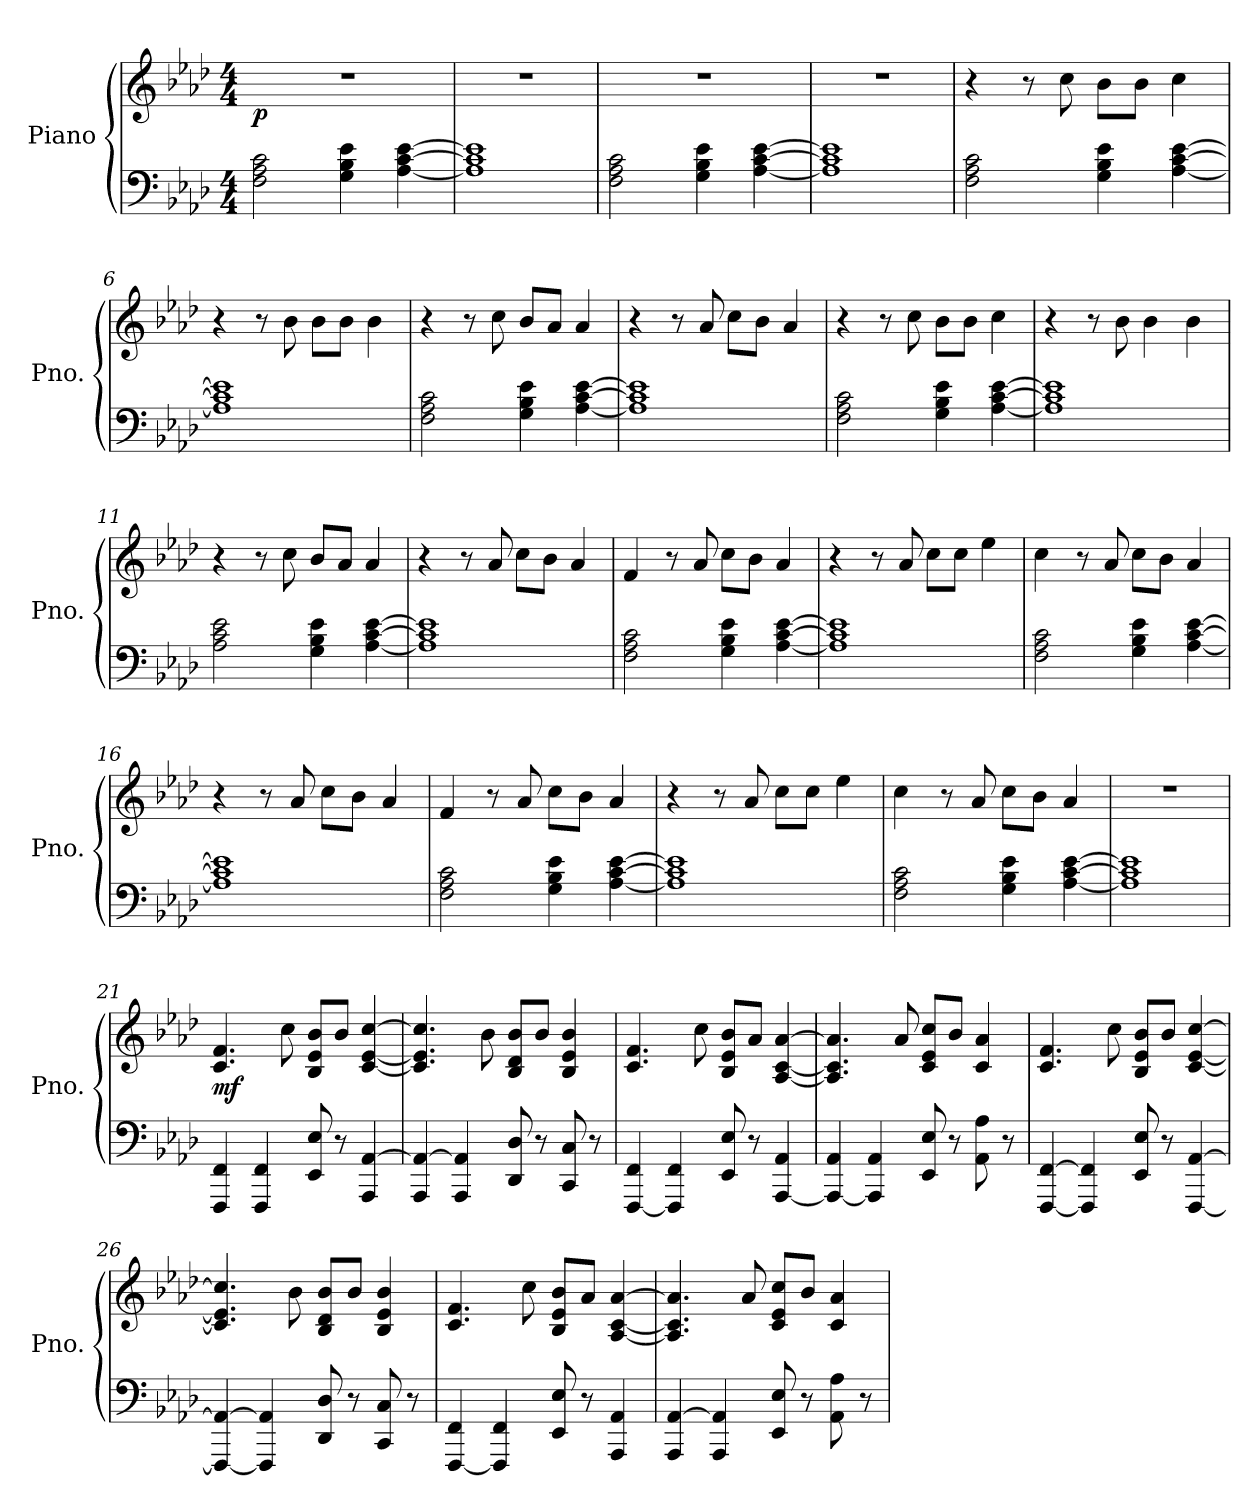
**kern	**kern	**dynam
*part1	*part1	*part1
*staff2	*staff1	*staff1/2
*I"Piano	*	*
*I'Pno.	*	*
*clefF4	*clefG2	*
*k[b-e-a-d-]	*k[b-e-a-d-]	*
*M4/4	*M4/4	*
*MM109	*MM109	*
=1	=1	=1
!	!	!LO:DY:b
2F\ 2A-\ 2c\	1r	p
4G\ 4B-\ 4e-\	.	.
[4A-\ [4c\ [4e-\	.	.
=2	=2	=2
1A-] 1c] 1e-]	1r	.
=3	=3	=3
2F\ 2A-\ 2c\	1r	.
4G\ 4B-\ 4e-\	.	.
[4A-\ [4c\ [4e-\	.	.
=4	=4	=4
1A-] 1c] 1e-]	1r	.
=5	=5	=5
2F\ 2A-\ 2c\	4r	.
.	8r	.
.	8cc\	.
4G\ 4B-\ 4e-\	8b-\L	.
.	8b-\J	.
[4A-\ [4c\ [4e-\	4cc\	.
=6	=6	=6
1A-] 1c] 1e-]	4r	.
.	8r	.
.	8b-\	.
.	8b-\L	.
.	8b-\J	.
.	4b-\	.
=7	=7	=7
2F\ 2A-\ 2c\	4r	.
.	8r	.
.	8cc\	.
4G\ 4B-\ 4e-\	8b-/L	.
.	8a-/J	.
[4A-\ [4c\ [4e-\	4a-/	.
=8	=8	=8
1A-] 1c] 1e-]	4r	.
.	8r	.
.	8a-/	.
.	8cc\L	.
.	8b-\J	.
.	4a-/	.
!!LO:LB:g=z
=9	=9	=9
2F\ 2A-\ 2c\	4r	.
.	8r	.
.	8cc\	.
4G\ 4B-\ 4e-\	8b-\L	.
.	8b-\J	.
[4A-\ [4c\ [4e-\	4cc\	.
=10	=10	=10
1A-] 1c] 1e-]	4r	.
.	8r	.
.	8b-\	.
.	4b-\	.
.	4b-\	.
=11	=11	=11
2A-\ 2c\ 2e-\	4r	.
.	8r	.
.	8cc\	.
4G\ 4B-\ 4e-\	8b-/L	.
.	8a-/J	.
[4A-\ [4c\ [4e-\	4a-/	.
=12	=12	=12
1A-] 1c] 1e-]	4r	.
.	8r	.
.	8a-/	.
.	8cc\L	.
.	8b-\J	.
.	4a-/	.
=13	=13	=13
2F\ 2A-\ 2c\	4f/	.
.	8r	.
.	8a-/	.
4G\ 4B-\ 4e-\	8cc\L	.
.	8b-\J	.
[4A-\ [4c\ [4e-\	4a-/	.
=14	=14	=14
1A-] 1c] 1e-]	4r	.
.	8r	.
.	8a-/	.
.	8cc\L	.
.	8cc\J	.
.	4ee-\	.
!!LO:LB:g=z
=15	=15	=15
2F\ 2A-\ 2c\	4cc\	.
.	8r	.
.	8a-/	.
4G\ 4B-\ 4e-\	8cc\L	.
.	8b-\J	.
[4A-\ [4c\ [4e-\	4a-/	.
=16	=16	=16
1A-] 1c] 1e-]	4r	.
.	8r	.
.	8a-/	.
.	8cc\L	.
.	8b-\J	.
.	4a-/	.
=17	=17	=17
2F\ 2A-\ 2c\	4f/	.
.	8r	.
.	8a-/	.
4G\ 4B-\ 4e-\	8cc\L	.
.	8b-\J	.
[4A-\ [4c\ [4e-\	4a-/	.
=18	=18	=18
1A-] 1c] 1e-]	4r	.
.	8r	.
.	8a-/	.
.	8cc\L	.
.	8cc\J	.
.	4ee-\	.
=19	=19	=19
2F\ 2A-\ 2c\	4cc\	.
.	8r	.
.	8a-/	.
4G\ 4B-\ 4e-\	8cc\L	.
.	8b-\J	.
[4A-\ [4c\ [4e-\	4a-/	.
=20	=20	=20
1A-] 1c] 1e-]	1r	.
=21	=21	=21
!	!	!LO:DY:b
4FFF/ 4FF/	4.c/ 4.f/	mf
4FFF/ 4FF/	.	.
.	8cc\	.
8EE-/ 8E-/	8B-/ 8e-/ 8b-/L	.
8r	8b-/J	.
4AAA-/ [4AA-/	[4c/ [4e-/ [4cc/	.
!!LO:LB:g=z
=22	=22	=22
4AAA-/ 4AA-/_	4.c/] 4.e-/] 4.cc/]	.
4AAA-/ 4AA-/]	.	.
.	8b-\	.
8DD-/ 8D-/	8B-/ 8d-/ 8b-/L	.
8r	8b-/J	.
8CC/ 8C/	4B-/ 4e-/ 4b-/	.
8r	.	.
=23	=23	=23
[4FFF/ 4FF/	4.c/ 4.f/	.
4FFF/] 4FF/	.	.
.	8cc\	.
8EE-/ 8E-/	8B-/ 8e-/ 8b-/L	.
8r	8a-/J	.
[4AAA-/ 4AA-/	[4A-/ [4c/ [4a-/	.
=24	=24	=24
4AAA-/_ 4AA-/	4.A-/] 4.c/] 4.a-/]	.
4AAA-/] 4AA-/	.	.
.	8a-/	.
8EE-/ 8E-/	8c/ 8e-/ 8cc/L	.
8r	8b-/J	.
8AA-\ 8A-\	4c/ 4a-/	.
8r	.	.
=25	=25	=25
[4FFF/ [4FF/	4.c/ 4.f/	.
4FFF/] 4FF/]	.	.
.	8cc\	.
8EE-/ 8E-/	8B-/ 8e-/ 8b-/L	.
8r	8b-/J	.
[4FFF/ [4AA-/	[4c/ [4e-/ [4cc/	.
=26	=26	=26
4FFF/_ 4AA-/_	4.c/] 4.e-/] 4.cc/]	.
4FFF/] 4AA-/]	.	.
.	8b-\	.
8DD-/ 8D-/	8B-/ 8d-/ 8b-/L	.
8r	8b-/J	.
8CC/ 8C/	4B-/ 4e-/ 4b-/	.
8r	.	.
!!LO:LB:g=z
=27	=27	=27
[4FFF/ 4FF/	4.c/ 4.f/	.
4FFF/] 4FF/	.	.
.	8cc\	.
8EE-/ 8E-/	8B-/ 8e-/ 8b-/L	.
8r	8a-/J	.
4AAA-/ 4AA-/	[4A-/ [4c/ [4a-/	.
=28	=28	=28
4AAA-/ [4AA-/	4.A-/] 4.c/] 4.a-/]	.
4AAA-/ 4AA-/]	.	.
.	8a-/	.
8EE-/ 8E-/	8c/ 8e-/ 8cc/L	.
8r	8b-/J	.
8AA-\ 8A-\	4c/ 4a-/	.
8r	.	.
=	=	=
*-	*-	*-
